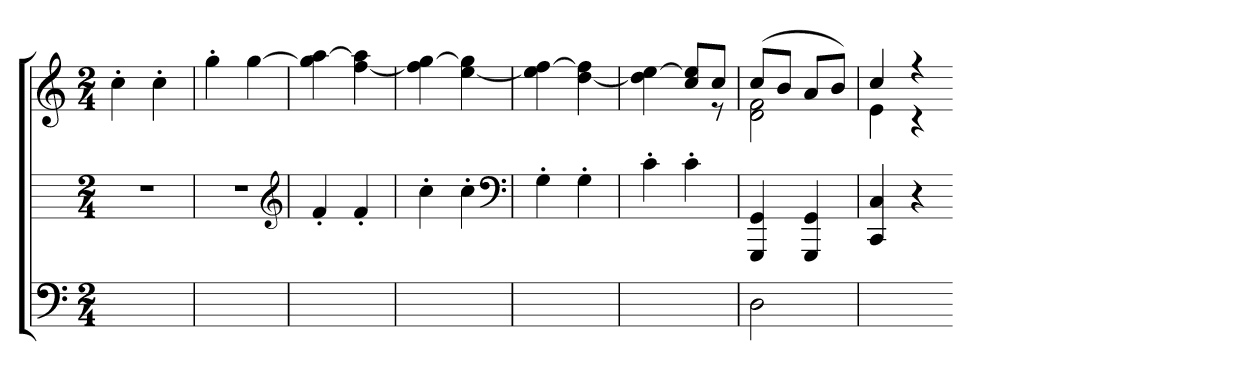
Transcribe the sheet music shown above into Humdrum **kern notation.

**kern	**kern	**kern
*part3	*part2	*part1
*staff3	*staff2	*staff1
*	*k[]	*k[]
*M2/4	*M2/4	*M2/4
=	=	=
2ryy	2r	4cc'
.	.	4cc'
=	=	=
2ryy	2r	4gg'
.	.	[4gg
*	*clefG2	*
=	=	=
2ryy	4f'	4gg] [4aa
.	4f'	[4ff 4aa]
=	=	=
2ryy	4cc'	4ff] [4gg
.	4cc'	[4ee 4gg]
*	*clefF4	*
=	=	=
2ryy	4G'	4ee] [4ff
.	4G'	[4dd 4ff]
=	=	=
*	*	*^
2ryy	4c'	4dd] [4ee	4.ryy
.	4c'	8cc 8ee]L	.
.	.	8ccJ	8r
=	=	=	=
2D	4GGG 4GG	(8ccL	2d 2f
.	.	8bJ	.
.	4GGG 4GG	8aL	.
.	.	8bJ)	.
=	=	=	=
2ryy	4CC 4C	4cc	4e
.	4r	4r	4r
*	*	*v	*v
=-	=-	=-
*-	*-	*-
